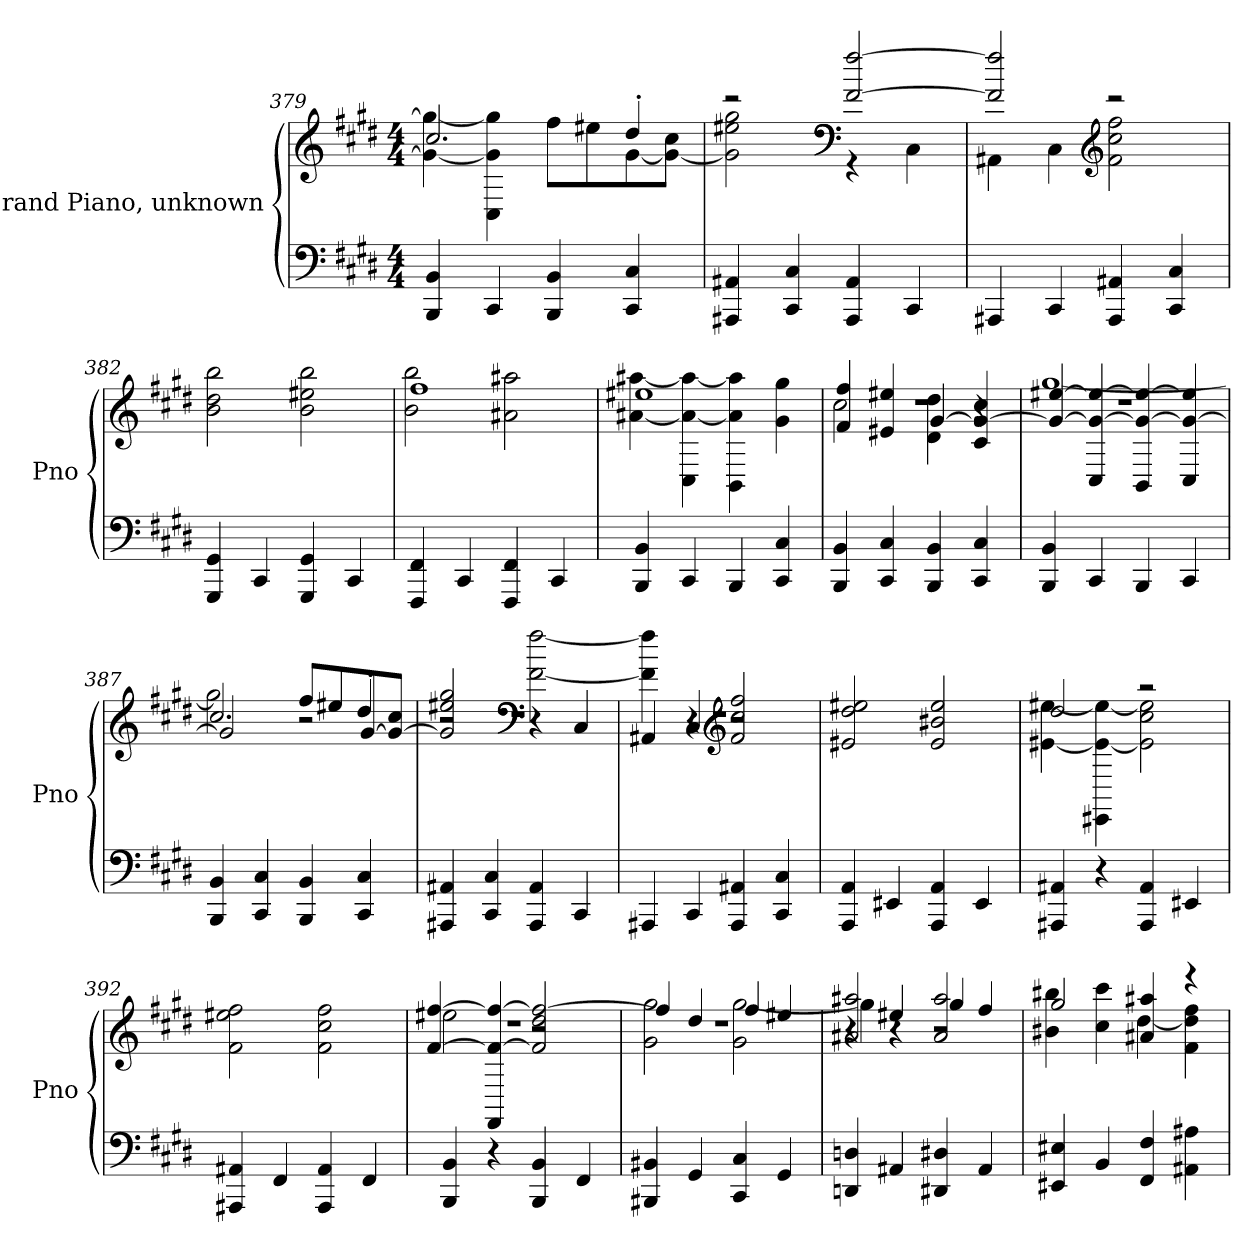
**kern	**kern
*part1	*part1
*staff2	*staff1
*I"Grand Piano, unknown	*
*I'Pno	*
*clefF4	*clefG2
*k[f#c#g#d#]	*k[f#c#g#d#]
*M4/4	*M4/4
=379	=379
*	*^
4BBB/ 4BB/	2.cc#/	4g#\_ 4gg#\_
4CC#/	.	4C#\ 4g#\] 4gg#\]
4BBB/ 4BB/	.	8ff#\L
.	.	8ee#X\
4CC#/ 4C#/	4dd#'/	[8g#\
.	.	8g#\_ 8cc#\J
=380	=380	=380
4AAA#X/ 4AA#X/	2r	2g#\] 2ee#X\ 2gg#\
4CC#/ 4C#/	.	.
*	*clefF4	*
4AAA#/ 4AA#/	[2f#/ [2ff#/	4r
4CC#/	.	4C#\
=381	=381	=381
4AAA#X/	2f#/] 2ff#/]	4AA#X\
4CC#/	.	4C#\
*	*clefG2	*
4AAA#/ 4AA#X/	2r	2f#\ 2cc#\ 2ff#\
4CC#/ 4C#/	.	.
*	*v	*v
=382	=382
4GGG#/ 4GG#/	2b\ 2dd#\ 2bb\
4CC#/	.
4GGG#/ 4GG#/	2b\ 2ee#X\ 2bb\
4CC#/	.
!!LO:PB:g=z
=383	=383
*	*^
4FFF#/ 4FF#/	1ff#	2b\ 2bb\
4CC#/	.	.
4FFF#/ 4FF#/	.	2a#X\ 2aa#X\
4CC#/	.	.
=384	=384	=384
4BBB/ 4BB/	1ee#X	[4a#X\ [4aa#X\
4CC#/	.	4C#\ 4a#\_ 4aa#\_
4BBB/	.	4BB\ 4a#\] 4aa#\]
4CC#/ 4C#/	.	4g#\ 4gg#\
=385	=385	=385
*	*	*^
4BBB/ 4BB/	1r	2cc#\	4f#/ 4ff#/
4CC#/ 4C#/	.	.	4e#X/ 4ee#X/
4BBB/ 4BB/	.	4d#\ 4dd#\	[4g#/
4CC#/ 4C#/	.	4r	4c#/ 4g#/_ 4cc#/
=386	=386	=386	=386
4BBB/ 4BB/	1r	[1gg#	4g#/_ [4ee#X/
4CC#/	.	.	4C#/ 4g#/_ 4ee#/_
4BBB/	.	.	4BB/ 4g#/_ 4ee#/_
4CC#/	.	.	4C#/ 4g#/_ 4ee#/]
=387	=387	=387	=387
4BBB/ 4BB/	2.cc#/	2gg#\]	2g#/]
4CC#/ 4C#/	.	.	.
4BBB/ 4BB/	.	2r	8ff#/L
.	.	.	8ee#X/
4CC#/ 4C#/	4dd#'/	.	[8g#/
.	.	.	8g#/_ 8cc#/J
!!LO:LB:g=z	!!	!!
=388	=388	=388	=388
4AAA#X/ 4AA#X/	1r	2r	2g#/] 2ee#X/ 2gg#/
4CC#/ 4C#/	.	.	.
*	*clefF4	*	*
4AAA#/ 4AA#/	.	[2f#\ [2ff#\	4r
4CC#/	.	.	4C#/
=389	=389	=389	=389
4AAA#X/	1r	4f#\] 4ff#\]	4AA#X/
4CC#/	.	4r	4C#/
*	*clefG2	*	*
4AAA#/ 4AA#X/	.	2r	2f#/ 2cc#/ 2ff#/
4CC#/ 4C#/	.	.	.
*	*v	*v	*v
=390	=390
4AAA/ 4AA/	2e#X/ 2dd#/ 2ee#X/
4EE#X/	.
4AAA/ 4AA/	2e#/ 2b#X/ 2ee#/
4EE#/	.
=391	=391
*	*^
4AAA#X/ 4AA#X/	2dd#/	[4e#X\ [4ee#X\
4r	.	4EE#X\ 4e#\_ 4ee#\_
4AAA#/ 4AA#/	2r	2e#\] 2cc#\ 2ee#\]
4EE#X/	.	.
*	*v	*v
=392	=392
4AAA#X/ 4AA#X/	2f#\ 2ee#X\ 2ff#\
4FF#/	.
4AAA#/ 4AA#/	2f#\ 2cc#\ 2ff#\
4FF#/	.
=393	=393
*	*^
*	*	*^
4BBB/ 4BB/	1r	2ee#X\	[4f#/ [4ff#/
4r	.	.	4FF#/ 4f#/_ 4ff#/_
4BBB/ 4BB/	.	2r	2f#/] 2dd#/ 2ff#/_
4FF#/	.	.	.
!!LO:LB:g=z	!!	!!
=394	=394	=394	=394
4BBB#X/ 4BB#X/	1r	2g#\ 2gg#\	4ff#/]
4GG#/	.	.	4dd#/
4CC#/ 4C#/	.	2g#\ [2gg#\	4ff#/
4GG#/	.	.	4ee#X/
=395	=395	=395	=395
4DDn/ 4Dn/	2a#X/ 2aa#X/	4gg#\]	4r
4AA#X/	.	4r	4ee#X/
4DD#X/ 4D#X/	2a#/ 2aa#/	2r	4gg#/
4AA#/	.	.	4ff#/
*	*	*v	*v
=396	=396	=396
4EE#X/ 4E#X/	2gg#/	4b#X\ 4bb#X\
4BB/	.	4cc#\ 4ccc#\
4FF#/ 4F#/	4a#X/ 4aa#X/	[4dd#\
4AA#X\ 4A#X\	4r	4f#\ 4dd#\] 4ff#\
*	*v	*v
=	=
*-	*-
